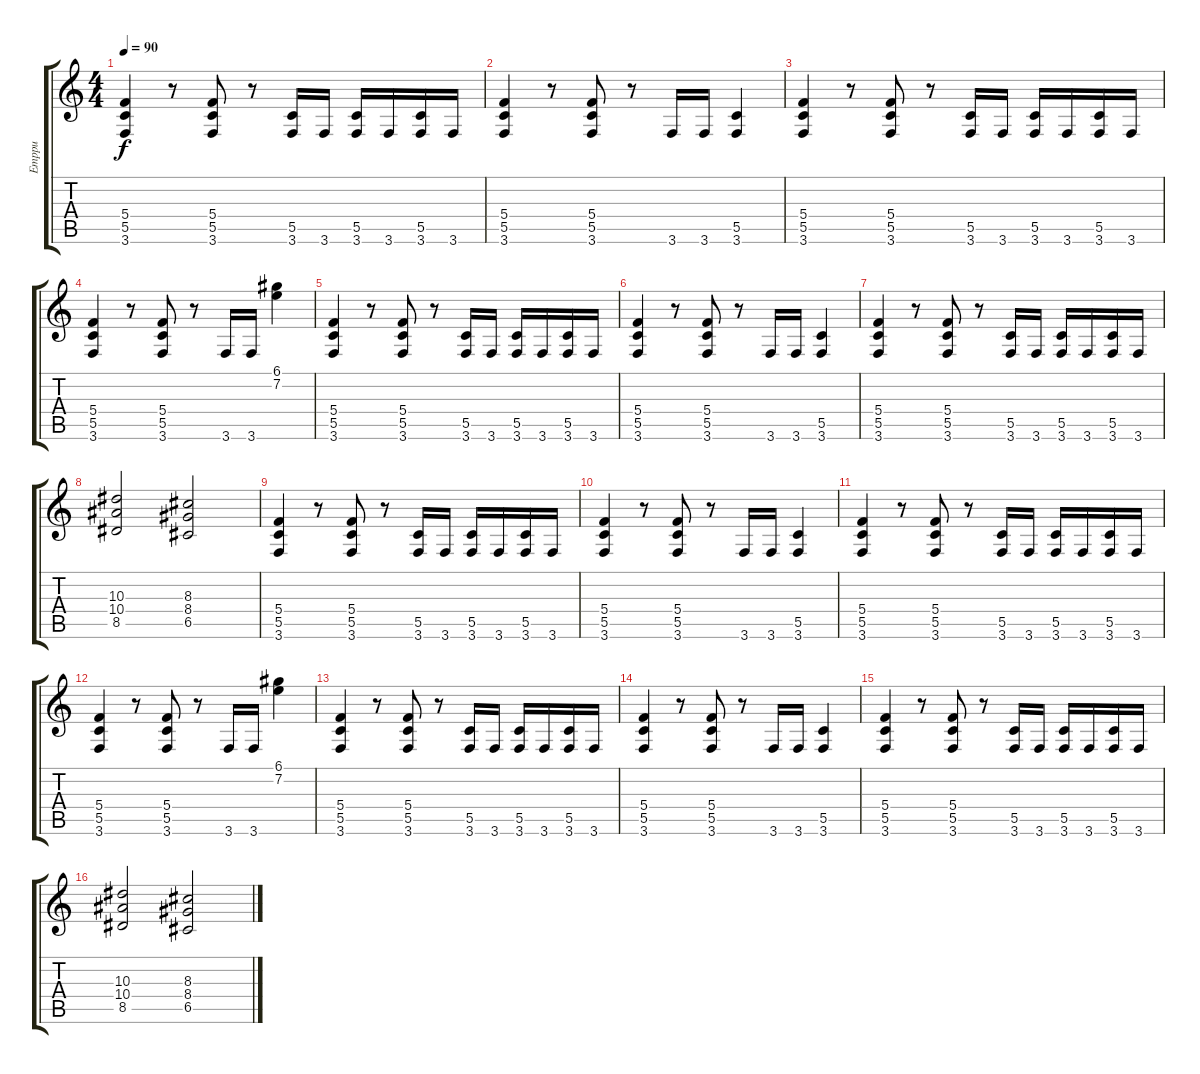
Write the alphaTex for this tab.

\track ("Emppu" "Emppu") {instrument distortionguitar}
\staff {score tabs}
\tuning (D4 A3 F3 C3 G2 D2) {hide}
\ts (4 4)
\tempo 90
\clef g2
\ks c
(5.4 5.5 3.6).4{dy f} r.8 (5.4 5.5 3.6).8 r.8 (5.5 3.6).16 3.6.16 (5.5 3.6).16 3.6.16 (5.5 3.6).16 3.6.16 |
(5.4 5.5 3.6).4 r.8 (5.4 5.5 3.6).8 r.8 3.6.16 3.6.16 (5.5 3.6).4 |
(5.4 5.5 3.6).4 r.8 (5.4 5.5 3.6).8 r.8 (5.5 3.6).16 3.6.16 (5.5 3.6).16 3.6.16 (5.5 3.6).16 3.6.16 |
(5.4 5.5 3.6).4 r.8 (5.4 5.5 3.6).8 r.8 3.6.16 3.6.16 (6.1 7.2).4 |
(5.4 5.5 3.6).4 r.8 (5.4 5.5 3.6).8 r.8 (5.5 3.6).16 3.6.16 (5.5 3.6).16 3.6.16 (5.5 3.6).16 3.6.16 |
(5.4 5.5 3.6).4 r.8 (5.4 5.5 3.6).8 r.8 3.6.16 3.6.16 (5.5 3.6).4 |
(5.4 5.5 3.6).4 r.8 (5.4 5.5 3.6).8 r.8 (5.5 3.6).16 3.6.16 (5.5 3.6).16 3.6.16 (5.5 3.6).16 3.6.16 |
(10.3 10.4 8.5).2 (8.3 8.4 6.5).2 |
(5.4 5.5 3.6).4 r.8 (5.4 5.5 3.6).8 r.8 (5.5 3.6).16 3.6.16 (5.5 3.6).16 3.6.16 (5.5 3.6).16 3.6.16 |
(5.4 5.5 3.6).4 r.8 (5.4 5.5 3.6).8 r.8 3.6.16 3.6.16 (5.5 3.6).4 |
(5.4 5.5 3.6).4 r.8 (5.4 5.5 3.6).8 r.8 (5.5 3.6).16 3.6.16 (5.5 3.6).16 3.6.16 (5.5 3.6).16 3.6.16 |
(5.4 5.5 3.6).4 r.8 (5.4 5.5 3.6).8 r.8 3.6.16 3.6.16 (6.1 7.2).4 |
(5.4 5.5 3.6).4 r.8 (5.4 5.5 3.6).8 r.8 (5.5 3.6).16 3.6.16 (5.5 3.6).16 3.6.16 (5.5 3.6).16 3.6.16 |
(5.4 5.5 3.6).4 r.8 (5.4 5.5 3.6).8 r.8 3.6.16 3.6.16 (5.5 3.6).4 |
(5.4 5.5 3.6).4 r.8 (5.4 5.5 3.6).8 r.8 (5.5 3.6).16 3.6.16 (5.5 3.6).16 3.6.16 (5.5 3.6).16 3.6.16 |
(10.3 10.4 8.5).2 (8.3 8.4 6.5).2
